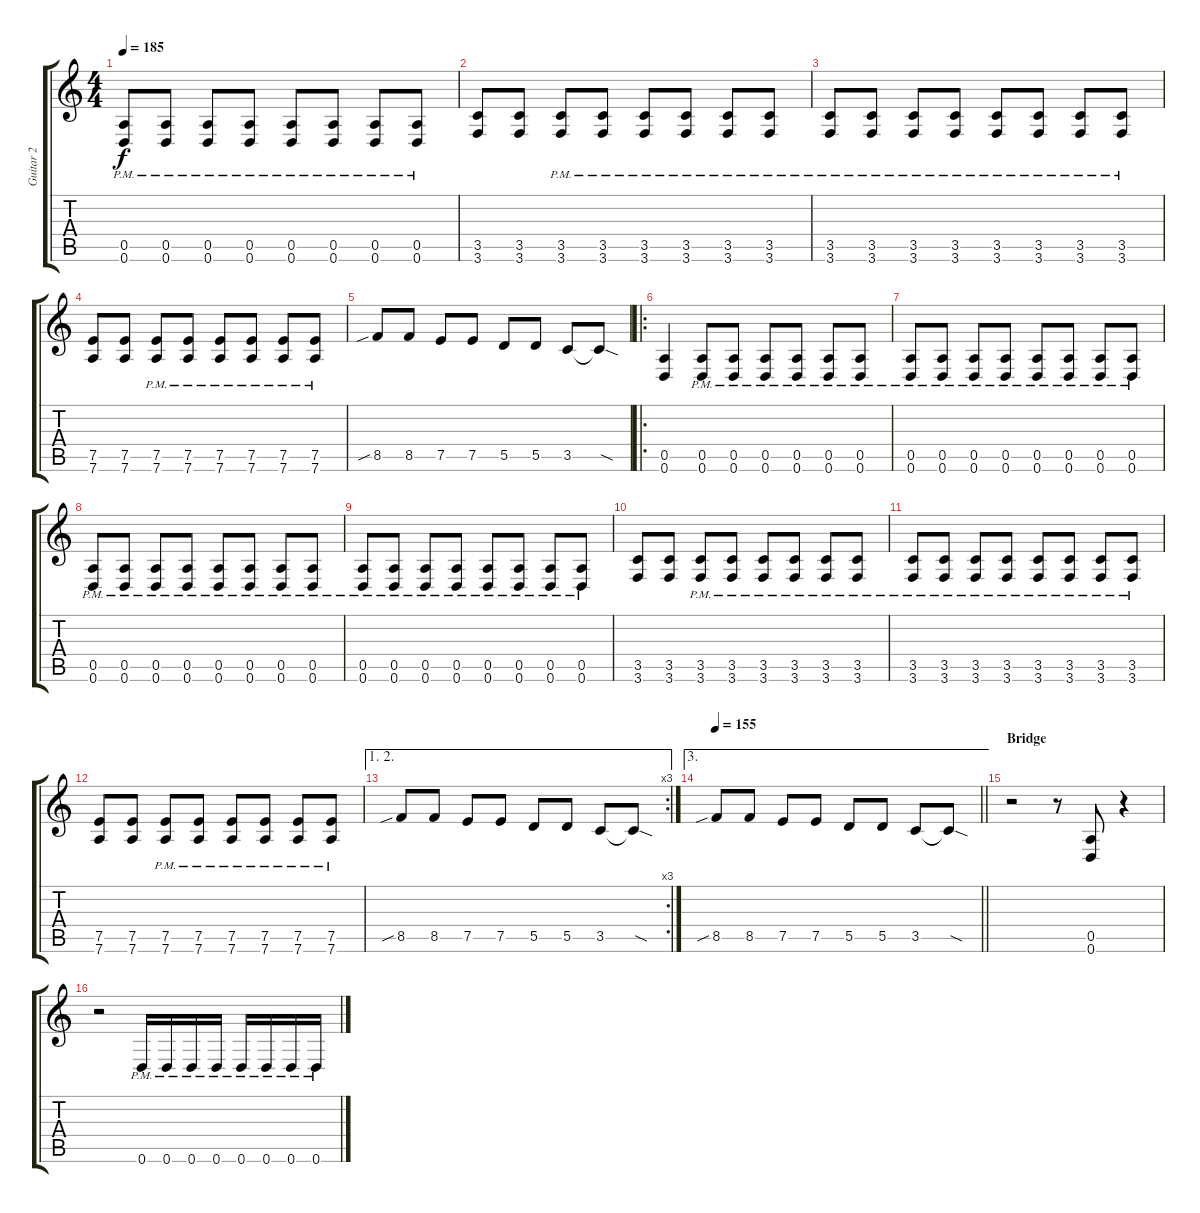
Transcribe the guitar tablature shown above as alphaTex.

\track ("Guitar 2" "Guitar 2") {instrument overdrivenguitar}
\staff {score tabs}
\tuning (E4 B3 G3 D3 A2 D2) {hide}
\ts (4 4)
\tempo 185
\clef g2
\ks c
(0.5{pm} 0.6{pm}).8{dy f} (0.5{pm} 0.6{pm}).8 (0.5{pm} 0.6{pm}).8 (0.5{pm} 0.6{pm}).8 (0.5{pm} 0.6{pm}).8 (0.5{pm} 0.6{pm}).8 (0.5{pm} 0.6{pm}).8 (0.5{pm} 0.6{pm}).8 |
(3.5 3.6).8 (3.5 3.6).8 (3.5{pm} 3.6{pm}).8 (3.5{pm} 3.6{pm}).8 (3.5{pm} 3.6{pm}).8 (3.5{pm} 3.6{pm}).8 (3.5{pm} 3.6{pm}).8 (3.5{pm} 3.6{pm}).8 |
(3.5{pm} 3.6{pm}).8 (3.5{pm} 3.6{pm}).8 (3.5{pm} 3.6{pm}).8 (3.5{pm} 3.6{pm}).8 (3.5{pm} 3.6{pm}).8 (3.5{pm} 3.6{pm}).8 (3.5{pm} 3.6{pm}).8 (3.5{pm} 3.6{pm}).8 |
(7.5 7.6).8 (7.5 7.6).8 (7.5{pm} 7.6{pm}).8 (7.5{pm} 7.6{pm}).8 (7.5{pm} 7.6{pm}).8 (7.5{pm} 7.6{pm}).8 (7.5{pm} 7.6{pm}).8 (7.5{pm} 7.6{pm}).8 |
8.5{sib}.8 8.5.8 7.5.8 7.5.8 5.5.8 5.5.8 3.5.8 3.5{sod t}.8 |
\ro
(0.5 0.6).4 (0.5{pm} 0.6{pm}).8 (0.5{pm} 0.6{pm}).8 (0.5{pm} 0.6{pm}).8 (0.5{pm} 0.6{pm}).8 (0.5{pm} 0.6{pm}).8 (0.5{pm} 0.6{pm}).8 |
(0.5{pm} 0.6{pm}).8 (0.5{pm} 0.6{pm}).8 (0.5{pm} 0.6{pm}).8 (0.5{pm} 0.6{pm}).8 (0.5{pm} 0.6{pm}).8 (0.5{pm} 0.6{pm}).8 (0.5{pm} 0.6{pm}).8 (0.5{pm} 0.6{pm}).8 |
(0.5{pm} 0.6{pm}).8 (0.5{pm} 0.6{pm}).8 (0.5{pm} 0.6{pm}).8 (0.5{pm} 0.6{pm}).8 (0.5{pm} 0.6{pm}).8 (0.5{pm} 0.6{pm}).8 (0.5{pm} 0.6{pm}).8 (0.5{pm} 0.6{pm}).8 |
(0.5{pm} 0.6{pm}).8 (0.5{pm} 0.6{pm}).8 (0.5{pm} 0.6{pm}).8 (0.5{pm} 0.6{pm}).8 (0.5{pm} 0.6{pm}).8 (0.5{pm} 0.6{pm}).8 (0.5{pm} 0.6{pm}).8 (0.5{pm} 0.6{pm}).8 |
(3.5 3.6).8 (3.5 3.6).8 (3.5{pm} 3.6{pm}).8 (3.5{pm} 3.6{pm}).8 (3.5{pm} 3.6{pm}).8 (3.5{pm} 3.6{pm}).8 (3.5{pm} 3.6{pm}).8 (3.5{pm} 3.6{pm}).8 |
(3.5{pm} 3.6{pm}).8 (3.5{pm} 3.6{pm}).8 (3.5{pm} 3.6{pm}).8 (3.5{pm} 3.6{pm}).8 (3.5{pm} 3.6{pm}).8 (3.5{pm} 3.6{pm}).8 (3.5{pm} 3.6{pm}).8 (3.5{pm} 3.6{pm}).8 |
(7.5 7.6).8 (7.5 7.6).8 (7.5{pm} 7.6{pm}).8 (7.5{pm} 7.6{pm}).8 (7.5{pm} 7.6{pm}).8 (7.5{pm} 7.6{pm}).8 (7.5{pm} 7.6{pm}).8 (7.5{pm} 7.6{pm}).8 |
\ae (1 2)
\rc 3
8.5{sib}.8 8.5.8 7.5.8 7.5.8 5.5.8 5.5.8 3.5.8 3.5{sod t}.8 |
\ae 3
\tempo 155
\barLineRight lightlight
8.5{sib}.8 8.5.8 7.5.8 7.5.8 5.5.8 5.5.8 3.5.8 3.5{sod t}.8 |
\section ("" "Bridge")
r.2 r.8 (0.5 0.6).8 r.4 |
r.2 0.6{pm}.16 0.6{pm}.16 0.6{pm}.16 0.6{pm}.16 0.6{pm}.16 0.6{pm}.16 0.6{pm}.16 0.6{pm}.16
